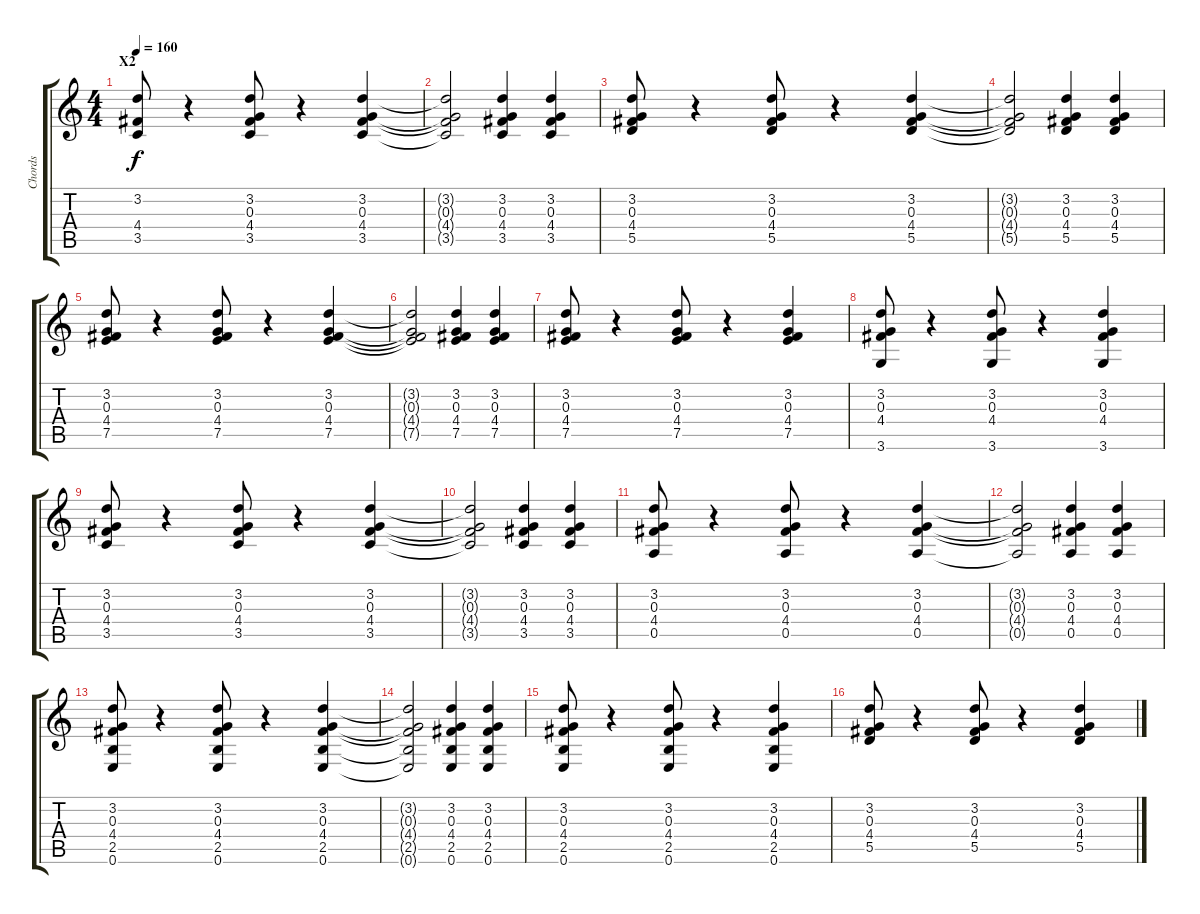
\track ("Chords" "Chords") {instrument acousticguitarsteel}
\staff {score tabs}
\tuning (E4 B3 G3 D3 A2 E2) {hide}
\ts (4 4)
\section ("" "X2")
\tempo 160
\clef g2
\ks c
(3.2 4.4 3.5).8{dy f} r.4 (3.2 0.3 4.4 3.5).8 r.4 (3.2 0.3 4.4 3.5).4 |
(3.2{t} 0.3{t} 4.4{t} 3.5{t}).2 (3.2 0.3 4.4 3.5).4 (3.2 0.3 4.4 3.5).4 |
(3.2 0.3 4.4 5.5).8 r.4 (3.2 0.3 4.4 5.5).8 r.4 (3.2 0.3 4.4 5.5).4 |
(3.2{t} 0.3{t} 4.4{t} 5.5{t}).2 (3.2 0.3 4.4 5.5).4 (3.2 0.3 4.4 5.5).4 |
(3.2 0.3 4.4 7.5).8 r.4 (3.2 0.3 4.4 7.5).8 r.4 (3.2 0.3 4.4 7.5).4 |
(3.2{t} 0.3{t} 4.4{t} 7.5{t}).2 (3.2 0.3 4.4 7.5).4 (3.2 0.3 4.4 7.5).4 |
(3.2 0.3 4.4 7.5).8 r.4 (3.2 0.3 4.4 7.5).8 r.4 (3.2 0.3 4.4 7.5).4 |
(3.2 0.3 4.4 3.6).8 r.4 (3.2 0.3 4.4 3.6).8 r.4 (3.2 0.3 4.4 3.6).4 |
(3.2 0.3 4.4 3.5).8 r.4 (3.2 0.3 4.4 3.5).8 r.4 (3.2 0.3 4.4 3.5).4 |
(3.2{t} 0.3{t} 4.4{t} 3.5{t}).2 (3.2 0.3 4.4 3.5).4 (3.2 0.3 4.4 3.5).4 |
(3.2 0.3 4.4 0.5).8 r.4 (3.2 0.3 4.4 0.5).8 r.4 (3.2 0.3 4.4 0.5).4 |
(3.2{t} 0.3{t} 4.4{t} 0.5{t}).2 (3.2 0.3 4.4 0.5).4 (3.2 0.3 4.4 0.5).4 |
(3.2 0.3 4.4 2.5 0.6).8 r.4 (3.2 0.3 4.4 2.5 0.6).8 r.4 (3.2 0.3 4.4 2.5 0.6).4 |
(3.2{t} 0.3{t} 4.4{t} 2.5{t} 0.6{t}).2 (3.2 0.3 4.4 2.5 0.6).4 (3.2 0.3 4.4 2.5 0.6).4 |
(3.2 0.3 4.4 2.5 0.6).8 r.4 (3.2 0.3 4.4 2.5 0.6).8 r.4 (3.2 0.3 4.4 2.5 0.6).4 |
(3.2 0.3 4.4 5.5).8 r.4 (3.2 0.3 4.4 5.5).8 r.4 (3.2 0.3 4.4 5.5).4
